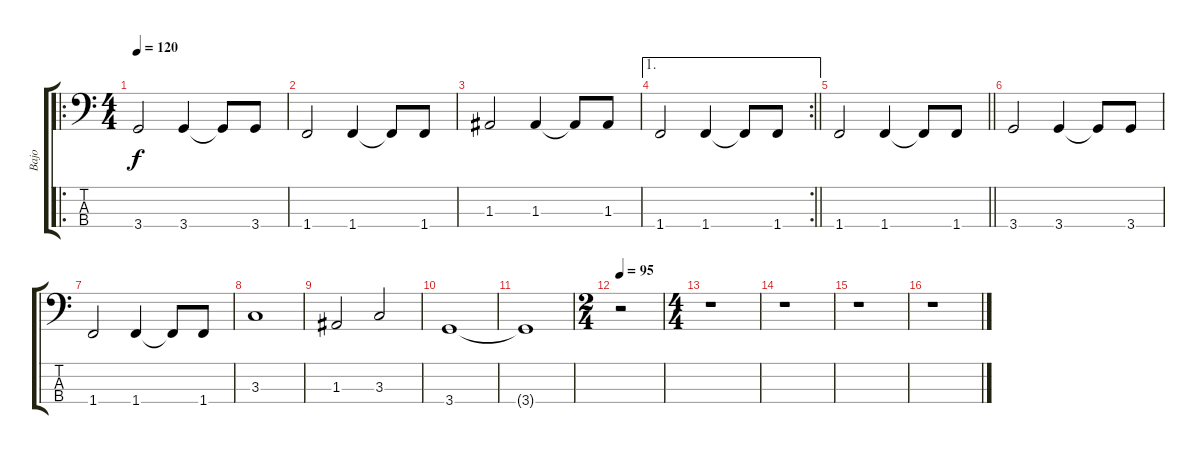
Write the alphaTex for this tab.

\track ("Bajo" "Bajo") {instrument electricbassfinger}
\staff {score tabs}
\tuning (G2 D2 A1 E1) {hide}
\ro
\ts (4 4)
\tempo 120
\clef f4
\ks c
3.4.2{dy f} 3.4.4 3.4{t}.8 3.4.8 |
1.4.2 1.4.4 1.4{t}.8 1.4.8 |
1.3.2 1.3.4 1.3{t}.8 1.3.8 |
\ae 1
\rc 2
\barLineRight lightlight
1.4.2 1.4.4 1.4{t}.8 1.4.8 |
\barLineRight lightlight
1.4.2 1.4.4 1.4{t}.8 1.4.8 |
3.4.2 3.4.4 3.4{t}.8 3.4.8 |
1.4.2 1.4.4 1.4{t}.8 1.4.8 |
3.3.1 |
1.3.2 3.3.2 |
3.4.1 |
3.4{t}.1 |
\ts (2 4)
\tempo 95
r.2 |
\ts (4 4)
r.1 |
r.1 |
r.1 |
r.1
